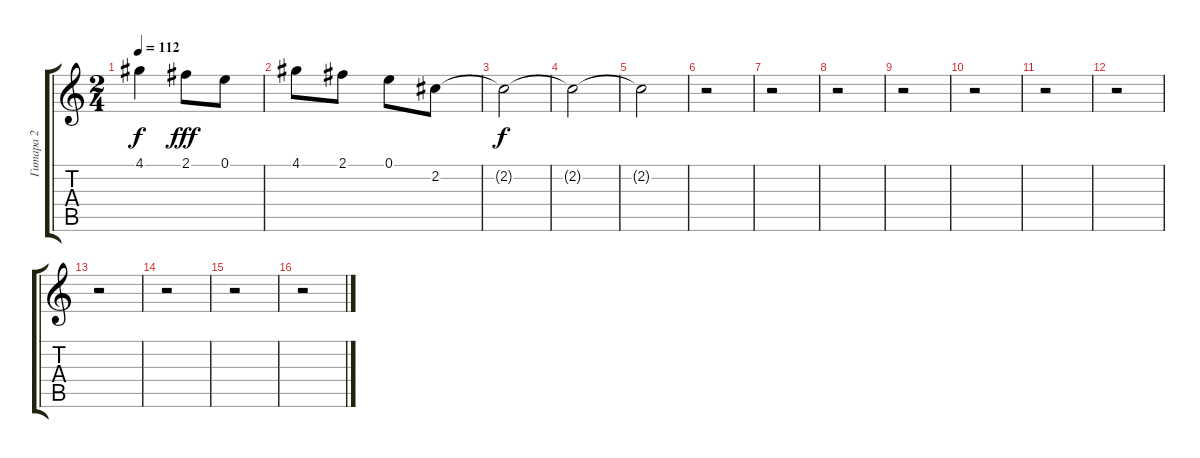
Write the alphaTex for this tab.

\track ("Гитара 2" "Гитара 2") {instrument distortionguitar}
\staff {score tabs}
\tuning (E4 B3 G3 D3 A2 E2) {hide}
\ts (2 4)
\tempo 112
\clef g2
\ks c
4.1{t}.4{dy f} 2.1.8{dy fff} 0.1.8 |
4.1.8 2.1.8 0.1.8 2.2.8 |
2.2{t}.2{dy f} |
2.2{t}.2 |
2.2{t}.2 |
r.2 |
r.2 |
r.2 |
r.2 |
r.2 |
r.2 |
r.2 |
r.2 |
r.2 |
r.2 |
r.2
